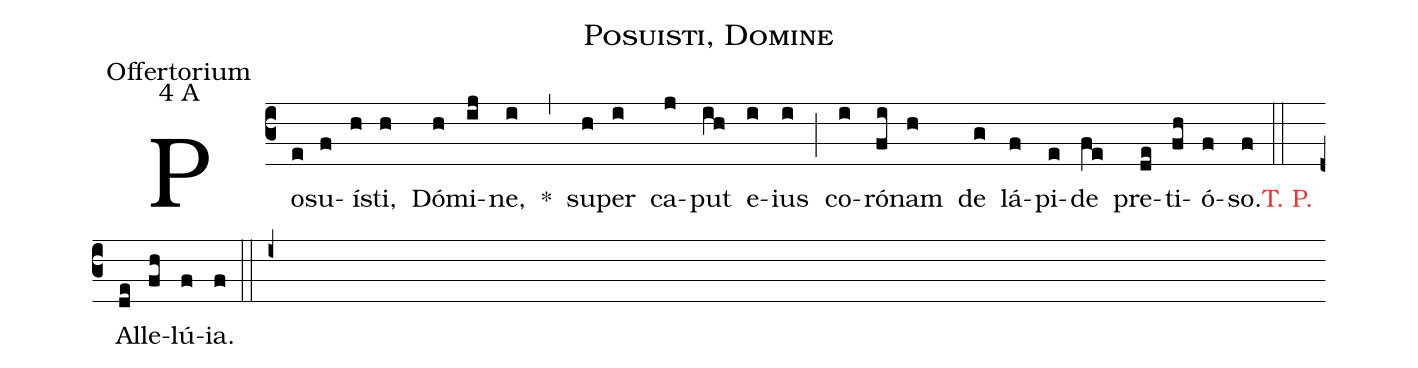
name: Posuisti, Domine;
office-part: Offertorium;
mode: 4;
mode-differentia: A;
%%
(c3)

Po(e)su(f)í(h)sti,(h) Dó(h)mi(ij)ne,(i) *(,) su(h)per(i) ca(j)put(ih) e(i)ius(i) (;) co(i)ró(fi)nam(h) de(g) lá(f)pi(e)de(fe) pre(de)ti(fh)ó(f)so.(f)

(::)

<c>T. P.</c>() Al(de)le(fh)lú(f)ia.(f)

(::)

(i+)
